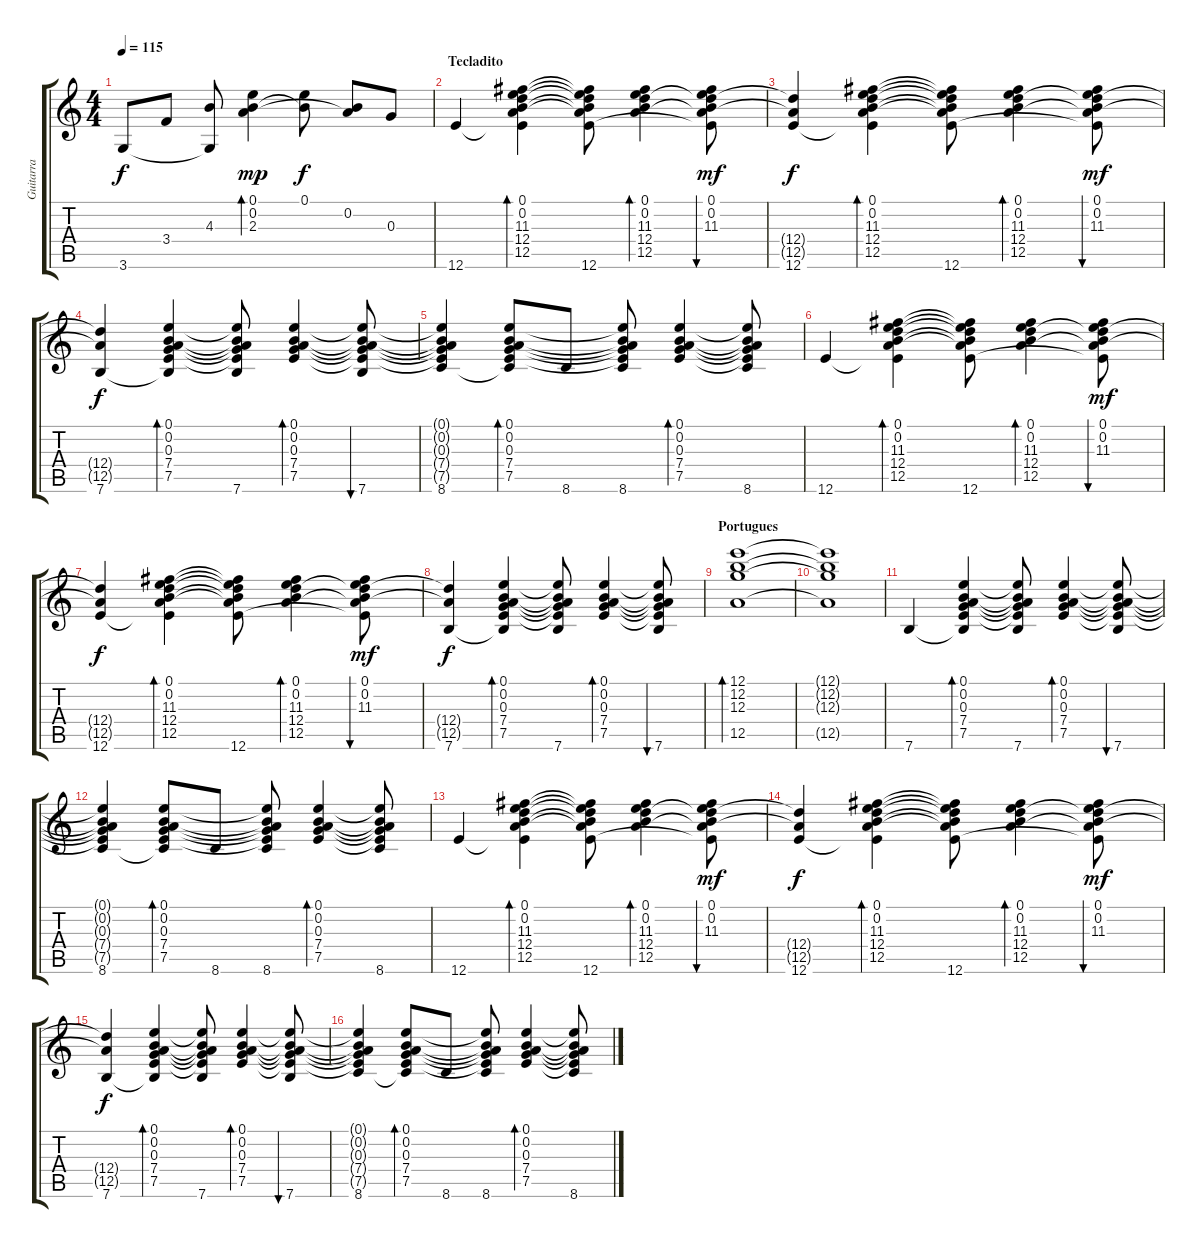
\track ("Guitarra" "Guitarra") {instrument acousticguitarnylon}
\staff {score tabs}
\tuning (E4 B3 G3 D3 A2 E2) {hide}
\ts (4 4)
\tempo 115
\clef g2
\ks c
3.6.8{dy f} 3.4.8 (4.3 3.6{t}).8 (0.1 0.2 2.3).4{bd 120 dy mp} (0.1 0.2{t}).8{dy f} (0.2 2.3{t}).8 0.3.8 |
\section ("" "Tecladito")
12.6.4{volume 9 instrument acousticguitarnylon} (0.1 0.2 11.3 12.4 12.5 12.6{t}).4{bd 60} (0.1{t} 0.2{t} 11.3{t} 12.4{t} 12.5{t} 12.6).8 (0.1 0.2 11.3 12.4 12.5).4{bd 60} (0.1 0.2 11.3 12.4{t} 12.5{t} 12.6{t}).8{bu 60 dy mf} |
(12.4{t} 12.5{t} 12.6).4{dy f} (0.1 0.2 11.3 12.4 12.5 12.6{t}).4{bd 60} (0.1{t} 0.2{t} 11.3{t} 12.4{t} 12.5{t} 12.6).8 (0.1 0.2 11.3 12.4 12.5).4{bd 60} (0.1 0.2 11.3 12.4{t} 12.5{t} 12.6{t}).8{bu 60 dy mf} |
(12.4{t} 12.5{t} 7.6).4{dy f} (0.1 0.2 0.3 7.4 7.5 7.6{t}).4{bd 60} (0.1{t} 0.2{t} 0.3{t} 7.4{t} 7.5{t} 7.6).8 (0.1 0.2 0.3 7.4 7.5).4{bd 60} (0.1{t} 0.2{t} 0.3{t} 7.4{t} 7.5{t} 7.6).8{bu 60} |
(0.1{t} 0.2{t} 0.3{t} 7.4{t} 7.5{t} 8.6).4 (0.1 0.2 0.3 7.4 7.5 8.6{t}).8{bd 60} 8.6.8 (0.1{t} 0.2{t} 0.3{t} 7.4{t} 7.5{t} 8.6).8 (0.1 0.2 0.3 7.4 7.5).4{bd 60} (0.1{t} 0.2{t} 0.3{t} 7.4{t} 7.5{t} 8.6).8 |
12.6.4 (0.1 0.2 11.3 12.4 12.5 12.6{t}).4{bd 60} (0.1{t} 0.2{t} 11.3{t} 12.4{t} 12.5{t} 12.6).8 (0.1 0.2 11.3 12.4 12.5).4{bd 60} (0.1 0.2 11.3 12.4{t} 12.5{t} 12.6{t}).8{bu 60 dy mf} |
(12.4{t} 12.5{t} 12.6).4{dy f} (0.1 0.2 11.3 12.4 12.5 12.6{t}).4{bd 60} (0.1{t} 0.2{t} 11.3{t} 12.4{t} 12.5{t} 12.6).8 (0.1 0.2 11.3 12.4 12.5).4{bd 60} (0.1 0.2 11.3 12.4{t} 12.5{t} 12.6{t}).8{bu 60 dy mf} |
(12.4{t} 12.5{t} 7.6).4{dy f} (0.1 0.2 0.3 7.4 7.5 7.6{t}).4{bd 60} (0.1{t} 0.2{t} 0.3{t} 7.4{t} 7.5{t} 7.6).8 (0.1 0.2 0.3 7.4 7.5).4{bd 60} (0.1{t} 0.2{t} 0.3{t} 7.4{t} 7.5{t} 7.6).8{bu 60} |
\section ("" "Portugues")
(12.1 12.2 12.3 12.5).1{bd 480} |
(12.1{t} 12.2{t} 12.3{t} 12.5{t}).1 |
7.6.4 (0.1 0.2 0.3 7.4 7.5 7.6{t}).4{bd 60} (0.1{t} 0.2{t} 0.3{t} 7.4{t} 7.5{t} 7.6).8 (0.1 0.2 0.3 7.4 7.5).4{bd 60} (0.1{t} 0.2{t} 0.3{t} 7.4{t} 7.5{t} 7.6).8{bu 60} |
(0.1{t} 0.2{t} 0.3{t} 7.4{t} 7.5{t} 8.6).4 (0.1 0.2 0.3 7.4 7.5 8.6{t}).8{bd 60} 8.6.8 (0.1{t} 0.2{t} 0.3{t} 7.4{t} 7.5{t} 8.6).8 (0.1 0.2 0.3 7.4 7.5).4{bd 60} (0.1{t} 0.2{t} 0.3{t} 7.4{t} 7.5{t} 8.6).8 |
12.6.4 (0.1 0.2 11.3 12.4 12.5 12.6{t}).4{bd 60} (0.1{t} 0.2{t} 11.3{t} 12.4{t} 12.5{t} 12.6).8 (0.1 0.2 11.3 12.4 12.5).4{bd 60} (0.1 0.2 11.3 12.4{t} 12.5{t} 12.6{t}).8{bu 60 dy mf} |
(12.4{t} 12.5{t} 12.6).4{dy f} (0.1 0.2 11.3 12.4 12.5 12.6{t}).4{bd 60} (0.1{t} 0.2{t} 11.3{t} 12.4{t} 12.5{t} 12.6).8 (0.1 0.2 11.3 12.4 12.5).4{bd 60} (0.1 0.2 11.3 12.4{t} 12.5{t} 12.6{t}).8{bu 60 dy mf} |
(12.4{t} 12.5{t} 7.6).4{dy f} (0.1 0.2 0.3 7.4 7.5 7.6{t}).4{bd 60} (0.1{t} 0.2{t} 0.3{t} 7.4{t} 7.5{t} 7.6).8 (0.1 0.2 0.3 7.4 7.5).4{bd 60} (0.1{t} 0.2{t} 0.3{t} 7.4{t} 7.5{t} 7.6).8{bu 60} |
(0.1{t} 0.2{t} 0.3{t} 7.4{t} 7.5{t} 8.6).4 (0.1 0.2 0.3 7.4 7.5 8.6{t}).8{bd 60} 8.6.8 (0.1{t} 0.2{t} 0.3{t} 7.4{t} 7.5{t} 8.6).8 (0.1 0.2 0.3 7.4 7.5).4{bd 60} (0.1{t} 0.2{t} 0.3{t} 7.4{t} 7.5{t} 8.6).8
